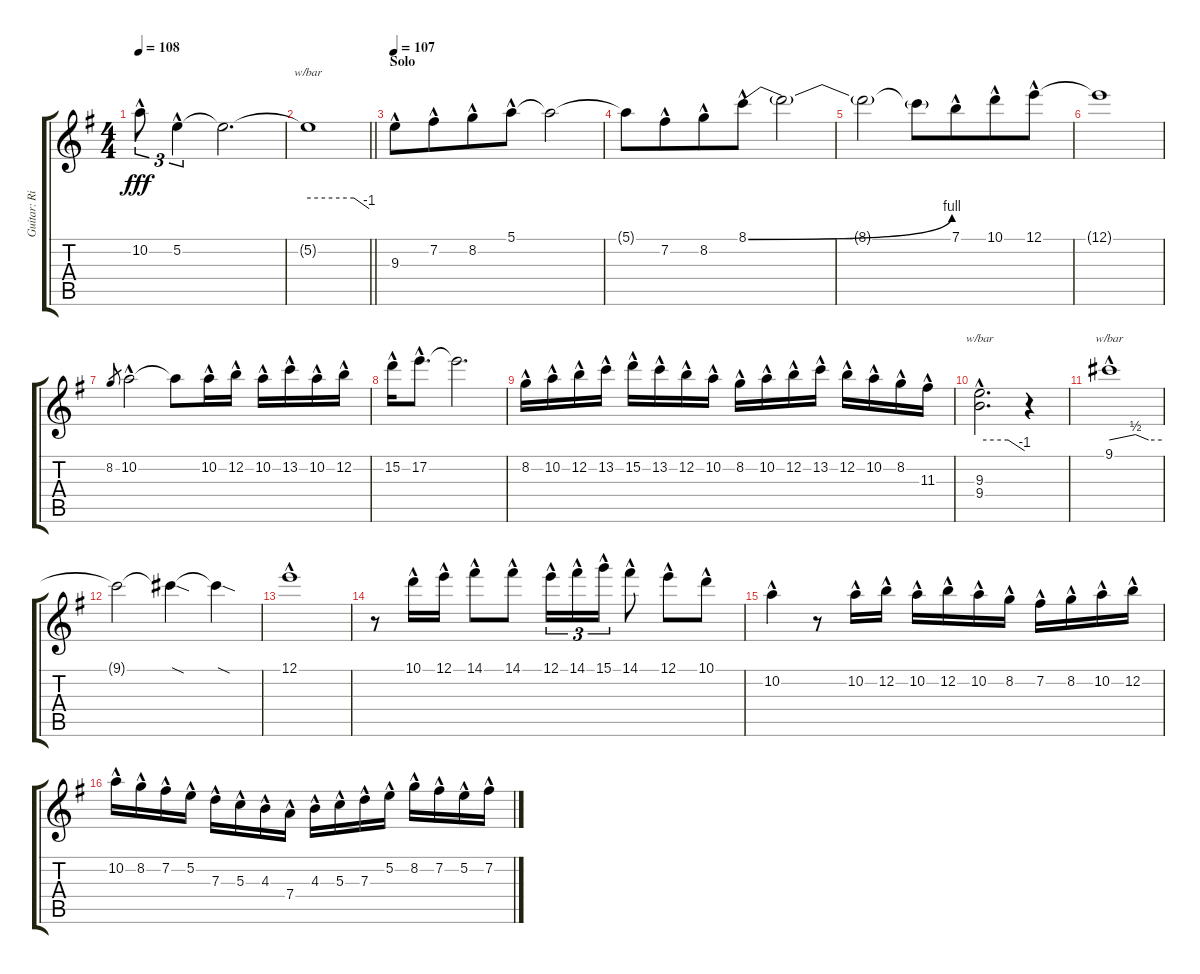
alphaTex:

\track ("Guitar: Rik" "Guitar: Ri") {instrument overdrivenguitar}
\staff {score tabs}
\tuning (E4 B3 G3 D3 A2 E2) {hide}
\ts (4 4)
\tempo 108
\clef g2
\ks g
10.2{hac}.8{tu (3 2) dy fff} 5.2{hac}.4{tu (3 2)} 5.2{t}.2{d} |
\barLineRight lightlight
5.2{t}.1{tbe (custom default 0 0 45 0 60 -4)} |
\section ("" "Solo")
\tempo 107
9.3{hac}.8 7.2{hac}.8{beam merge} 8.2{hac}.8 5.1{hac}.8 5.1{t}.2 |
5.1{t}.8 7.2{hac}.8{beam merge} 8.2{hac}.8 8.1{be (bend 0 0 60 4) hac}.8 8.1{t}.2 |
8.1{t}.2 8.1{t}.8 7.1{hac}.8{beam merge} 10.1{hac}.8 12.1{hac}.8 |
12.1{t}.1 |
8.2.8{gr} 10.2{hac}.2 10.2{t}.8 10.2{hac}.16{beam merge} 12.2{hac}.16 10.2{hac}.16 13.2{hac}.16 10.2{hac}.16 12.2{hac}.16 |
15.2{hac}.16 17.2{hac}.8{d} 17.2{t}.2{d} |
8.2{hac}.16 10.2{hac}.16 12.2{hac}.16 13.2{hac}.16 15.2{hac}.16 13.2{hac}.16 12.2{hac}.16 10.2{hac}.16 8.2{hac}.16 10.2{hac}.16 12.2{hac}.16 13.2{hac}.16 12.2{hac}.16 10.2{hac}.16 8.2{hac}.16 11.3{hac}.16 |
(9.3{hac} 9.4{hac}).2{d tbe (custom default 0 0 38 0 60 -4)} r.4 |
9.1{hac}.1{tbe (custom default 0 0 30 2 45 0 60 0)} |
9.1{t}.2 9.1{sod t}.4 9.1{sod t}.4 |
12.1{hac}.1 |
r.8 10.1{hac}.16 12.1{hac}.16 14.1{hac}.8 14.1{hac}.8 12.1{hac}.16{tu (3 2)} 14.1{hac}.16{tu (3 2)} 15.1{hac}.16{tu (3 2)} 14.1{hac}.8 12.1{hac}.8 10.1{hac}.8 |
10.2{hac}.4 r.8 10.2{hac}.16 12.2{hac}.16 10.2{hac}.16 12.2{hac}.16 10.2{hac}.16 8.2{hac}.16 7.2{hac}.16 8.2{hac}.16 10.2{hac}.16 12.2{hac}.16 |
10.2{hac}.16 8.2{hac}.16 7.2{hac}.16 5.2{hac}.16 7.3{hac}.16 5.3{hac}.16 4.3{hac}.16 7.4{hac}.16 4.3{hac}.16 5.3{hac}.16 7.3{hac}.16 5.2{hac}.16 8.2{hac}.16 7.2{hac}.16 5.2{hac}.16 7.2{hac}.16
